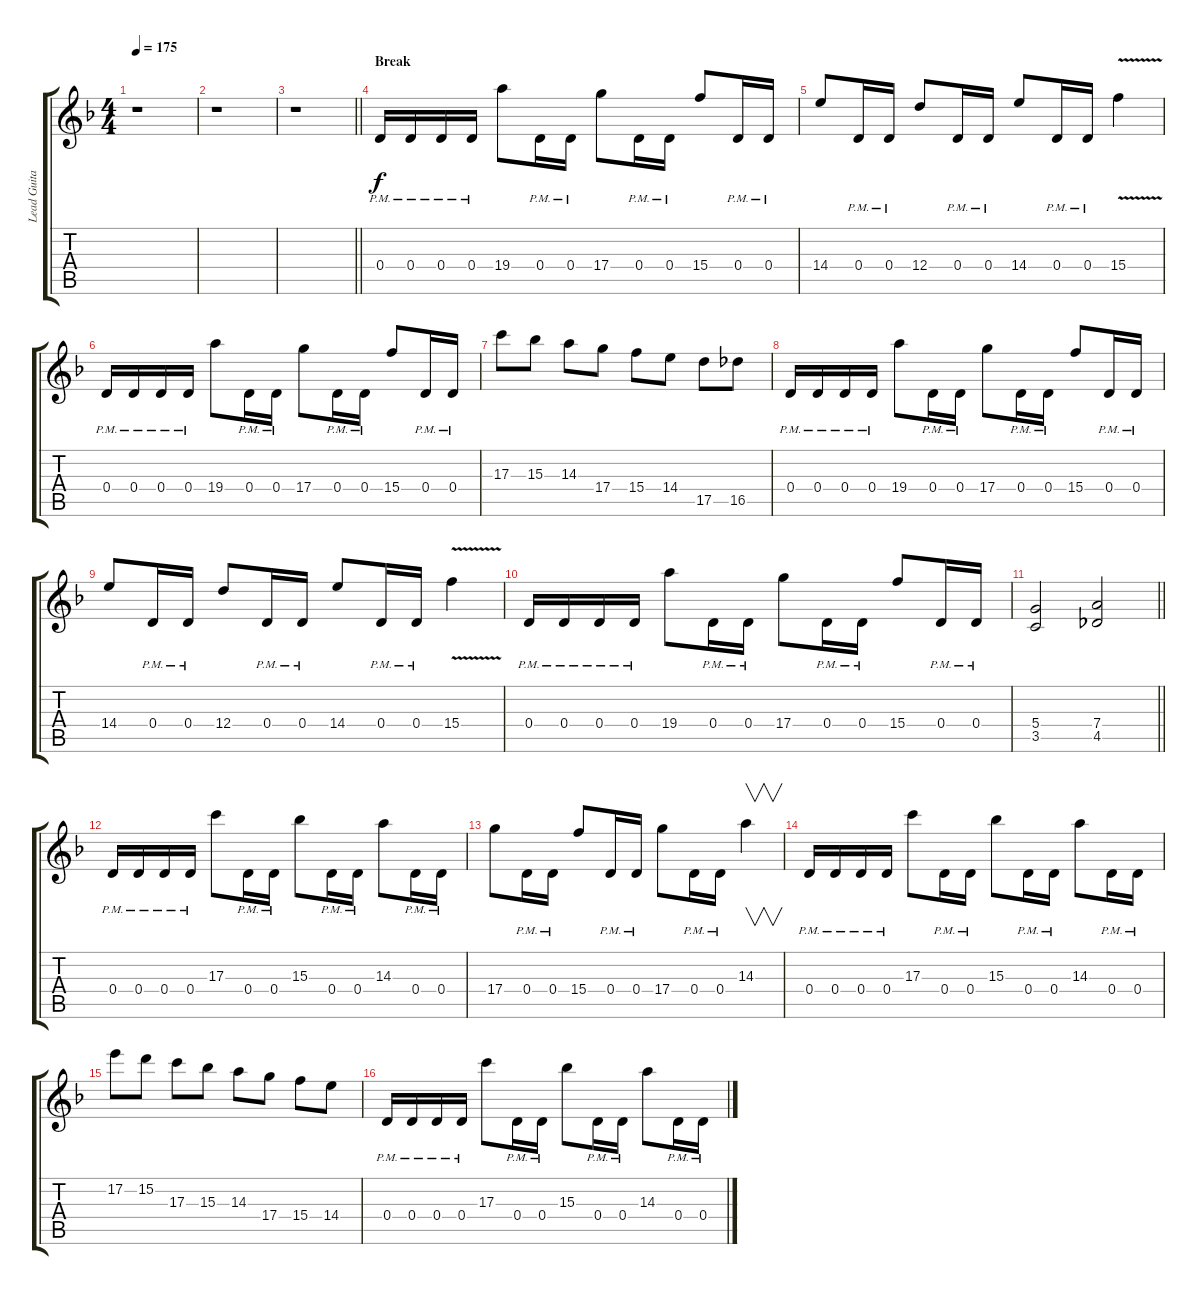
\track ("Lead Guitar 2: Tapani Kangas" "Lead Guita") {instrument overdrivenguitar}
\staff {score tabs}
\tuning (E4 B3 G3 D3 A2 E2) {hide}
\ts (4 4)
\tempo 175
\clef g2
\ks dminor
r.1{dy f} |
r.1 |
\barLineRight lightlight
r.1 |
\section ("" "Break")
0.4{pm}.16 0.4{pm}.16 0.4{pm}.16 0.4{pm}.16 19.4.8 0.4{pm}.16 0.4{pm}.16 17.4.8 0.4{pm}.16 0.4{pm}.16 15.4.8 0.4{pm}.16 0.4{pm}.16 |
14.4.8 0.4{pm}.16 0.4{pm}.16 12.4.8 0.4{pm}.16 0.4{pm}.16 14.4.8 0.4{pm}.16 0.4{pm}.16 15.4{v}.4 |
0.4{pm}.16 0.4{pm}.16 0.4{pm}.16 0.4{pm}.16 19.4.8 0.4{pm}.16 0.4{pm}.16 17.4.8 0.4{pm}.16 0.4{pm}.16 15.4.8 0.4{pm}.16 0.4{pm}.16 |
17.3.8 15.3.8 14.3.8 17.4.8 15.4.8 14.4.8 17.5.8 16.5.8 |
0.4{pm}.16 0.4{pm}.16 0.4{pm}.16 0.4{pm}.16 19.4.8 0.4{pm}.16 0.4{pm}.16 17.4.8 0.4{pm}.16 0.4{pm}.16 15.4.8 0.4{pm}.16 0.4{pm}.16 |
14.4.8 0.4{pm}.16 0.4{pm}.16 12.4.8 0.4{pm}.16 0.4{pm}.16 14.4.8 0.4{pm}.16 0.4{pm}.16 15.4{v}.4 |
0.4{pm}.16 0.4{pm}.16 0.4{pm}.16 0.4{pm}.16 19.4.8 0.4{pm}.16 0.4{pm}.16 17.4.8 0.4{pm}.16 0.4{pm}.16 15.4.8 0.4{pm}.16 0.4{pm}.16 |
\barLineRight lightlight
(5.4 3.5).2 (7.4 4.5).2 |
0.4{pm}.16 0.4{pm}.16 0.4{pm}.16 0.4{pm}.16 17.3.8 0.4{pm}.16 0.4{pm}.16 15.3.8 0.4{pm}.16 0.4{pm}.16 14.3.8 0.4{pm}.16 0.4{pm}.16 |
17.4.8 0.4{pm}.16 0.4{pm}.16 15.4.8 0.4{pm}.16 0.4{pm}.16 17.4.8 0.4{pm}.16 0.4{pm}.16 14.3.4{v} |
0.4{pm}.16 0.4{pm}.16 0.4{pm}.16 0.4{pm}.16 17.3.8 0.4{pm}.16 0.4{pm}.16 15.3.8 0.4{pm}.16 0.4{pm}.16 14.3.8 0.4{pm}.16 0.4{pm}.16 |
17.2.8 15.2.8 17.3.8 15.3.8 14.3.8 17.4.8 15.4.8 14.4.8 |
0.4{pm}.16 0.4{pm}.16 0.4{pm}.16 0.4{pm}.16 17.3.8 0.4{pm}.16 0.4{pm}.16 15.3.8 0.4{pm}.16 0.4{pm}.16 14.3.8 0.4{pm}.16 0.4{pm}.16
